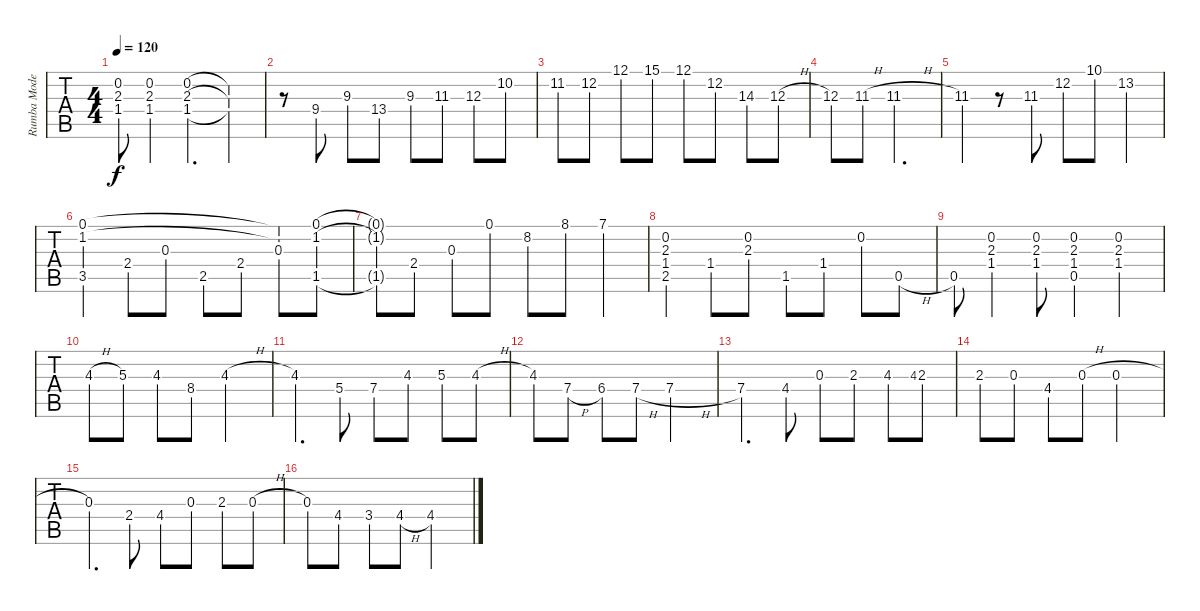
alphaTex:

\track ("Rumba Moderatto" "Rumba Mode") {instrument acousticguitarnylon}
\staff {tabs}
\tuning (E4 B3 G3 D3 A2 E2) {hide}
\ts (4 4)
\tempo 120
\clef g2
\ks c
(0.2{t} 2.3{t} 1.4{t}).8{dy f} (0.2 2.3 1.4).4 (0.2 2.3 1.4).4{d} (0.2{t} 2.3{t} 1.4{t}).4 |
r.8 9.4.8 9.3.8 13.4.8 9.3.8 11.3.8 12.3.8 10.2.8 |
11.2.8 12.2.8 12.1.8 15.1.8 12.1.8 12.2.8 14.3.8 12.3{h}.8 |
12.3.8 11.3{h}.8 11.3{h}.2{d} |
11.3.4 r.8 11.3.8 12.2.8 10.1.8 13.2.4 |
(0.1 1.2 3.5).4 2.4.8 0.3.8 2.5.8 2.4.8 (0.1{t} 1.2{t} 0.3).8 (0.1 1.2 1.5).8 |
(0.1{t} 1.2{t} 1.5{t}).8 2.4.8 0.3.8 0.1.8 8.2.8 8.1.8 7.1.4 |
(0.2 2.3 1.4 2.5).4 1.4.8 (0.2 2.3).8 1.5.8 1.4.8 0.2.8 0.5{h}.8 |
0.5.8 (0.2 2.3 1.4).4 (0.2 2.3 1.4).8 (0.2 2.3 1.4 0.5).4 (0.2 2.3 1.4).4 |
4.3{h}.8 5.3.8 4.3.8 8.4.8 4.3{h}.2 |
4.3.4{d} 5.4.8 7.4.8 4.3.8 5.3.8 4.3{h}.8 |
4.3.8 7.4{h}.8 6.4.8 7.4{h}.8 7.4{h}.2 |
7.4.4{d} 4.4.8 0.3.8 2.3.8 4.3.8 4.3.8{gr onbeat} 2.3.8 |
2.3.8 0.3.8 4.4.8 0.3{h}.8 0.3{h}.2 |
0.3.4{d} 2.4.8 4.4.8 0.3.8 2.3.8 0.3{h}.8 |
0.3.8 4.4.8 3.4.8 4.4{h}.8 4.4.2
